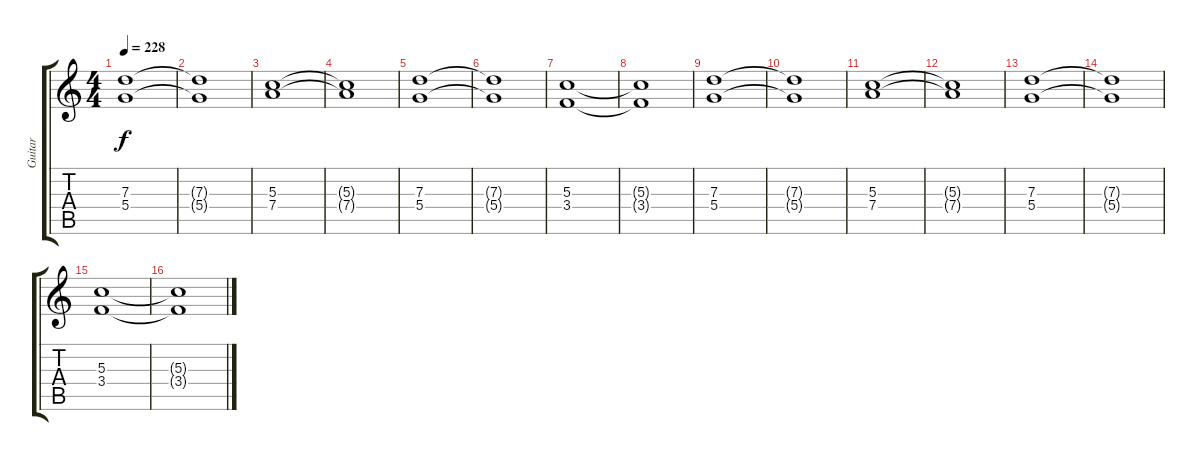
\track ("Guitar" "Guitar") {instrument distortionguitar}
\staff {score tabs}
\tuning (E4 B3 G3 D3 A2 E2) {hide}
\ts (4 4)
\tempo 228
\clef g2
\ks c
(7.3 5.4).1{dy f} |
(7.3{t} 5.4{t}).1 |
(5.3 7.4).1 |
(5.3{t} 7.4{t}).1 |
(7.3 5.4).1 |
(7.3{t} 5.4{t}).1 |
(5.3 3.4).1 |
(5.3{t} 3.4{t}).1 |
(7.3 5.4).1 |
(7.3{t} 5.4{t}).1 |
(5.3 7.4).1 |
(5.3{t} 7.4{t}).1 |
(7.3 5.4).1 |
(7.3{t} 5.4{t}).1 |
(5.3 3.4).1 |
(5.3{t} 3.4{t}).1
